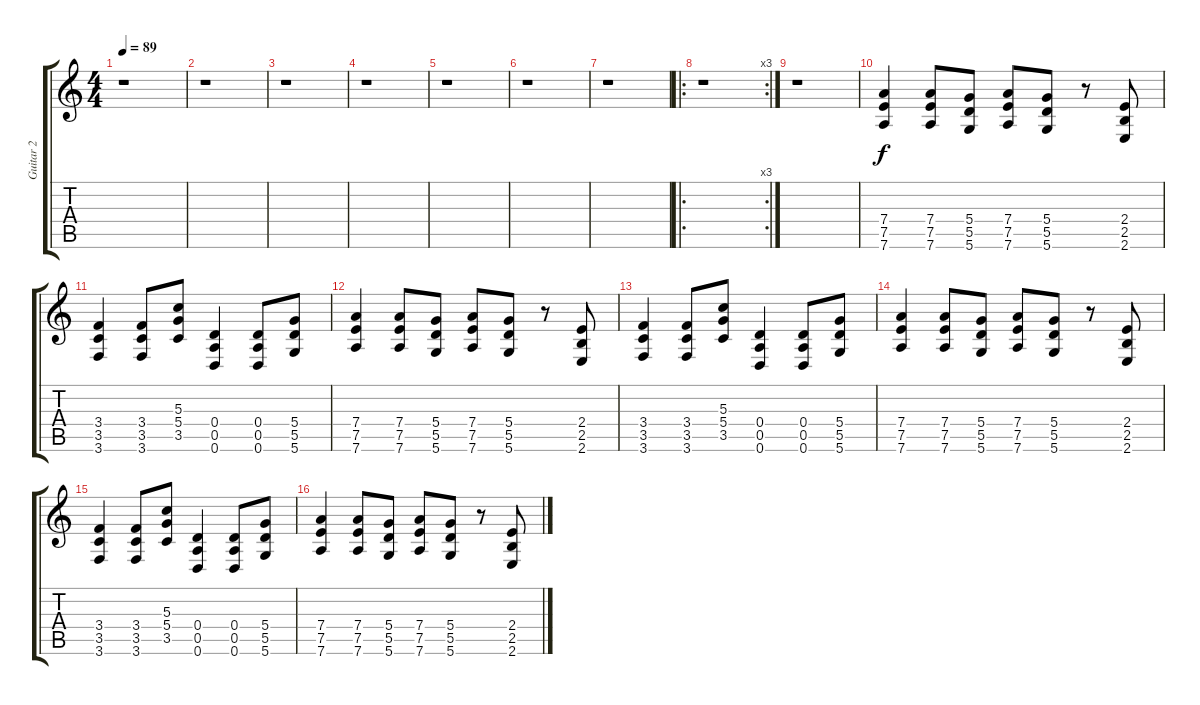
\track ("Guitar 2" "Guitar 2") {instrument distortionguitar}
\staff {score tabs}
\tuning (E4 B3 G3 D3 A2 D2) {hide}
\ts (4 4)
\tempo 89
\clef g2
\ks c
r.1{dy f} |
r.1 |
r.1 |
r.1 |
r.1 |
r.1 |
r.1 |
\ro
\rc 3
r.1 |
r.1 |
(7.4 7.5 7.6).4 (7.4 7.5 7.6).8 (5.4 5.5 5.6).8 (7.4 7.5 7.6).8 (5.4 5.5 5.6).8 r.8 (2.4 2.5 2.6).8 |
(3.4 3.5 3.6).4 (3.4 3.5 3.6).8 (5.3 5.4 3.5).8 (0.4 0.5 0.6).4 (0.4 0.5 0.6).8 (5.4 5.5 5.6).8 |
(7.4 7.5 7.6).4 (7.4 7.5 7.6).8 (5.4 5.5 5.6).8 (7.4 7.5 7.6).8 (5.4 5.5 5.6).8 r.8 (2.4 2.5 2.6).8 |
(3.4 3.5 3.6).4 (3.4 3.5 3.6).8 (5.3 5.4 3.5).8 (0.4 0.5 0.6).4 (0.4 0.5 0.6).8 (5.4 5.5 5.6).8 |
(7.4 7.5 7.6).4 (7.4 7.5 7.6).8 (5.4 5.5 5.6).8 (7.4 7.5 7.6).8 (5.4 5.5 5.6).8 r.8 (2.4 2.5 2.6).8 |
(3.4 3.5 3.6).4 (3.4 3.5 3.6).8 (5.3 5.4 3.5).8 (0.4 0.5 0.6).4 (0.4 0.5 0.6).8 (5.4 5.5 5.6).8 |
(7.4 7.5 7.6).4 (7.4 7.5 7.6).8 (5.4 5.5 5.6).8 (7.4 7.5 7.6).8 (5.4 5.5 5.6).8 r.8 (2.4 2.5 2.6).8
